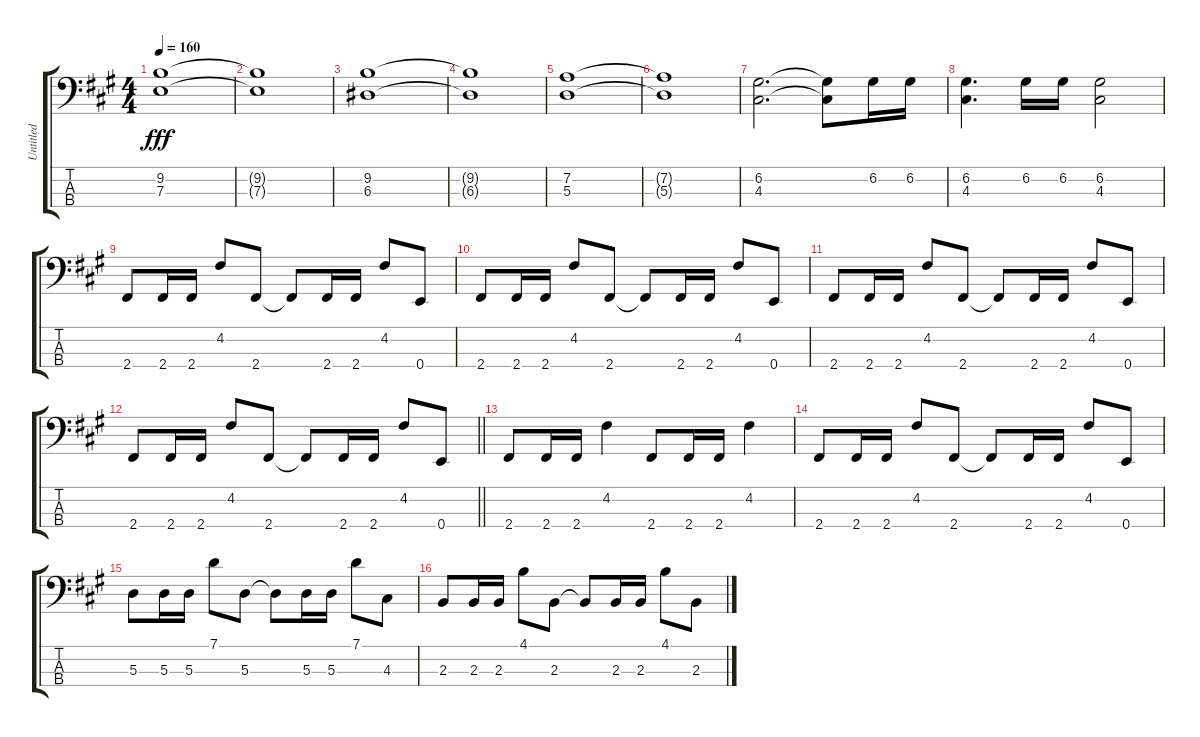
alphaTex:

\track ("Untitled" "Untitled") {instrument electricbasspick}
\staff {score tabs}
\tuning (G2 D2 A1 E1) {hide}
\ts (4 4)
\tempo 160
\clef f4
\ks a
(9.2 7.3).1{dy fff} |
(9.2{t} 7.3{t}).1 |
(9.2 6.3).1 |
(9.2{t} 6.3{t}).1 |
(7.2 5.3).1 |
(7.2{t} 5.3{t}).1 |
(6.2 4.3).2{d} (6.2{t} 4.3{t}).8 6.2.16 6.2.16 |
(6.2 4.3).4{d} 6.2.16 6.2.16 (6.2 4.3).2 |
2.4.8 2.4.16 2.4.16 4.2.8 2.4.8 2.4{t}.8 2.4.16 2.4.16 4.2.8 0.4.8 |
2.4.8 2.4.16 2.4.16 4.2.8 2.4.8 2.4{t}.8 2.4.16 2.4.16 4.2.8 0.4.8 |
2.4.8 2.4.16 2.4.16 4.2.8 2.4.8 2.4{t}.8 2.4.16 2.4.16 4.2.8 0.4.8 |
\barLineRight lightlight
2.4.8 2.4.16 2.4.16 4.2.8 2.4.8 2.4{t}.8 2.4.16 2.4.16 4.2.8 0.4.8 |
2.4.8 2.4.16 2.4.16 4.2.4 2.4.8 2.4.16 2.4.16 4.2.4 |
2.4.8 2.4.16 2.4.16 4.2.8 2.4.8 2.4{t}.8 2.4.16 2.4.16 4.2.8 0.4.8 |
5.3.8 5.3.16 5.3.16 7.1.8 5.3.8 5.3{t}.8 5.3.16 5.3.16 7.1.8 4.3.8 |
2.3.8 2.3.16 2.3.16 4.1.8 2.3.8 2.3{t}.8 2.3.16 2.3.16 4.1.8 2.3.8
